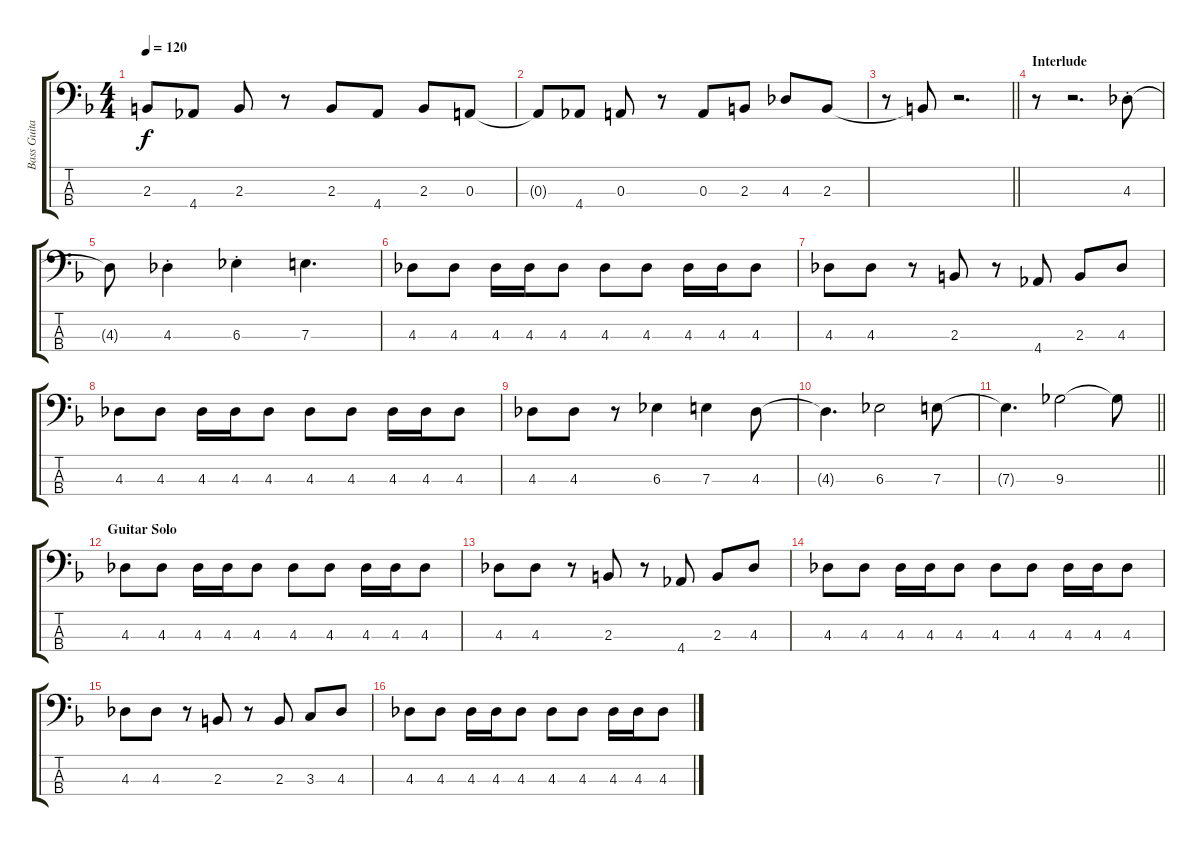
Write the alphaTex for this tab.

\track ("Bass Guitar" "Bass Guita") {instrument electricbassfinger}
\staff {score tabs}
\tuning (G2 D2 A1 E1) {hide}
\ts (4 4)
\tempo 120
\clef f4
\ks f
2.3{t}.8{dy f} 4.4.8 2.3.8 r.8 2.3.8 4.4.8 2.3.8 0.3.8 |
0.3{t}.8 4.4.8 0.3.8 r.8 0.3.8 2.3.8 4.3.8 2.3.8 |
\barLineRight lightlight
r.8 2.3{t}.8 r.2{d} |
\section ("" "Interlude")
r.8 r.2{d} 4.3{st}.8 |
4.3{t}.8 4.3{st}.4 6.3{st}.4 7.3.4{d} |
4.3.8 4.3.8 4.3.16 4.3.16 4.3.8 4.3.8 4.3.8 4.3.16 4.3.16 4.3.8 |
4.3.8 4.3.8 r.8 2.3.8 r.8 4.4.8 2.3.8 4.3.8 |
4.3.8 4.3.8 4.3.16 4.3.16 4.3.8 4.3.8 4.3.8 4.3.16 4.3.16 4.3.8 |
4.3.8 4.3.8 r.8 6.3.4 7.3.4 4.3.8 |
4.3{t}.4{d} 6.3.2 7.3.8 |
\barLineRight lightlight
7.3{t}.4{d} 9.3.2 9.3{t}.8 |
\section ("" "Guitar Solo")
4.3.8 4.3.8 4.3.16 4.3.16 4.3.8 4.3.8 4.3.8 4.3.16 4.3.16 4.3.8 |
4.3.8 4.3.8 r.8 2.3.8 r.8 4.4.8 2.3.8 4.3.8 |
4.3.8 4.3.8 4.3.16 4.3.16 4.3.8 4.3.8 4.3.8 4.3.16 4.3.16 4.3.8 |
4.3.8 4.3.8 r.8 2.3.8 r.8 2.3.8 3.3.8 4.3.8 |
4.3.8 4.3.8 4.3.16 4.3.16 4.3.8 4.3.8 4.3.8 4.3.16 4.3.16 4.3.8
